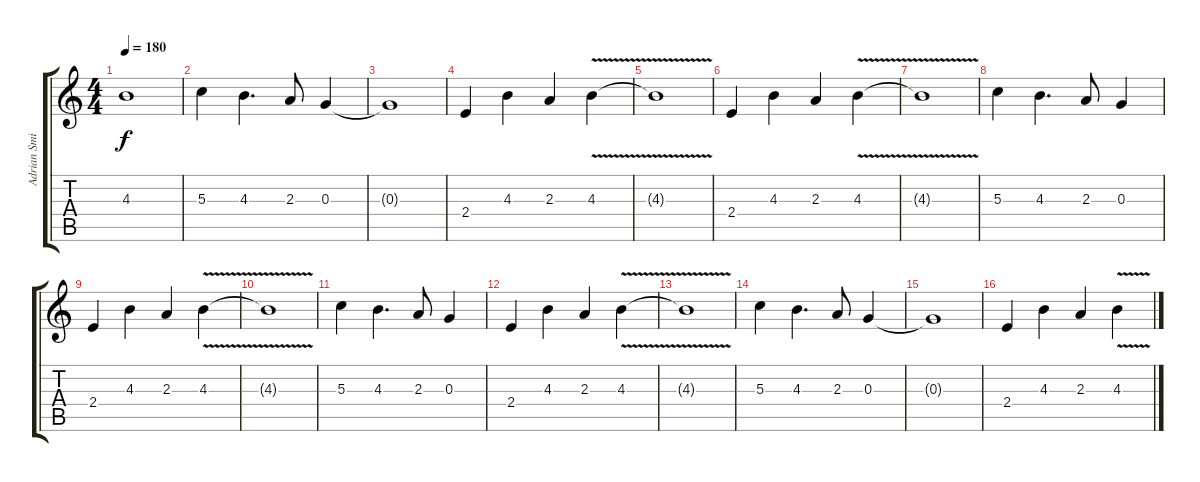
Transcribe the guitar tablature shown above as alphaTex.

\track ("Adrian Smith" "Adrian Smi") {instrument electricguitarjazz}
\staff {score tabs}
\tuning (E4 B3 G3 D3 A2 E2) {hide}
\ts (4 4)
\tempo 180
\clef g2
\ks c
4.3{t}.1{dy f} |
5.3.4 4.3.4{d} 2.3.8 0.3.4 |
0.3{t}.1 |
2.4.4{volume 14 instrument distortionguitar} 4.3.4 2.3.4 4.3{v}.4 |
4.3{t}.1 |
2.4.4{volume 14 instrument distortionguitar} 4.3.4 2.3.4 4.3{v}.4 |
4.3{t}.1 |
5.3.4 4.3.4{d} 2.3.8 0.3.4 |
2.4.4{volume 14 instrument distortionguitar} 4.3.4 2.3.4 4.3{v}.4 |
4.3{t}.1 |
5.3.4 4.3.4{d} 2.3.8 0.3.4 |
2.4.4{volume 14 instrument distortionguitar} 4.3.4 2.3.4 4.3{v}.4 |
4.3{t}.1 |
5.3.4 4.3.4{d} 2.3.8 0.3.4 |
0.3{t}.1 |
2.4.4{volume 14 instrument distortionguitar} 4.3.4 2.3.4 4.3{v}.4
